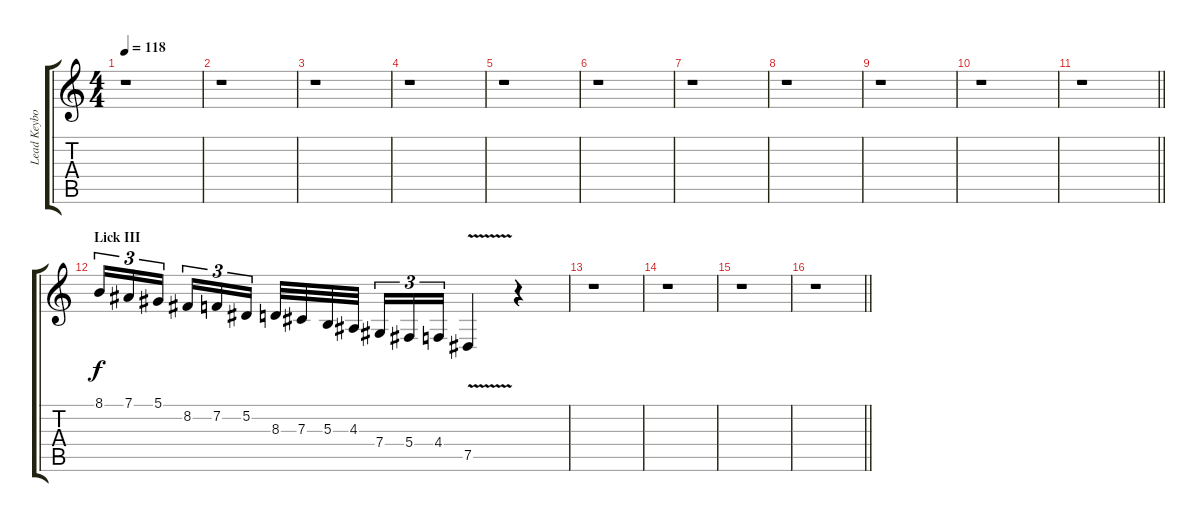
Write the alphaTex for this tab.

\track ("Lead Keyboard" "Lead Keybo") {instrument lead2sawtooth}
\staff {score tabs}
\tuning (Eb4 Bb3 Gb3 Db3 Ab2 Eb2) {hide}
\ts (4 4)
\tempo 118
\clef g2
\ks c
r.1{dy f} |
r.1 |
r.1 |
r.1 |
r.1 |
r.1 |
r.1 |
r.1 |
r.1 |
r.1 |
\barLineRight lightlight
r.1 |
\section ("" "Lick III")
8.1.16{tu (3 2) volume 12 instrument contrabass} 7.1.16{tu (3 2)} 5.1.16{tu (3 2)} 8.2.16{tu (3 2)} 7.2.16{tu (3 2)} 5.2.16{tu (3 2)} 8.3.32 7.3.32 5.3.32 4.3.32 7.4.16{tu (3 2)} 5.4.16{tu (3 2)} 4.4.16{tu (3 2)} 7.5{v}.4 r.4 |
r.1 |
r.1 |
r.1 |
\barLineRight lightlight
r.1
